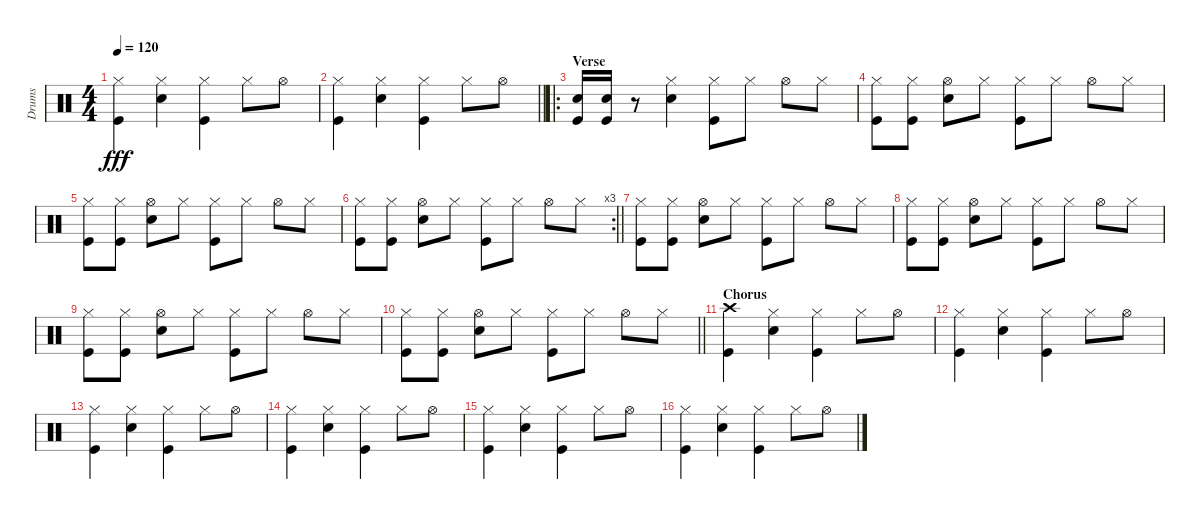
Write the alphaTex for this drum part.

\track ("Drums" "Drums") {instrument percussion}
\staff {score}
\articulation defaults
\ts (4 4)
\tempo 120
\clef neutral
\ks c
("Hi-Hat (closed)" "Kick (hit)").4{dy fff} ("Hi-Hat (closed)" "Snare (hit) 2").4 ("Hi-Hat (closed)" "Kick (hit)").4 "Hi-Hat (closed)".8 "Hi-Hat (open)".8 |
\barLineRight lightlight
("Hi-Hat (closed)" "Kick (hit)").4 ("Hi-Hat (closed)" "Snare (hit) 2").4 ("Hi-Hat (closed)" "Kick (hit)").4 "Hi-Hat (closed)".8 "Hi-Hat (open)".8 |
\ro
\section ("" "Verse")
("Snare (hit) 2" "Kick (hit)").16 ("Snare (hit) 2" "Kick (hit)").16 r.8 ("Hi-Hat (closed)" "Snare (hit) 2").4 ("Hi-Hat (closed)" "Kick (hit)").8 "Hi-Hat (closed)".8 "Hi-Hat (open)".8 "Hi-Hat (closed)".8 |
("Hi-Hat (closed)" "Kick (hit)").8 ("Hi-Hat (closed)" "Kick (hit)").8 ("Hi-Hat (open)" "Snare (hit) 2").8 "Hi-Hat (closed)".8 ("Hi-Hat (closed)" "Kick (hit)").8 "Hi-Hat (closed)".8 "Hi-Hat (open)".8 "Hi-Hat (closed)".8 |
("Hi-Hat (closed)" "Kick (hit)").8 ("Hi-Hat (closed)" "Kick (hit)").8 ("Hi-Hat (open)" "Snare (hit) 2").8 "Hi-Hat (closed)".8 ("Hi-Hat (closed)" "Kick (hit)").8 "Hi-Hat (closed)".8 "Hi-Hat (open)".8 "Hi-Hat (closed)".8 |
\rc 3
\barLineRight lightlight
("Hi-Hat (closed)" "Kick (hit)").8 ("Hi-Hat (closed)" "Kick (hit)").8 ("Hi-Hat (open)" "Snare (hit) 2").8 "Hi-Hat (closed)".8 ("Hi-Hat (closed)" "Kick (hit)").8 "Hi-Hat (closed)".8 "Hi-Hat (open)".8 "Hi-Hat (closed)".8 |
("Hi-Hat (closed)" "Kick (hit)").8 ("Hi-Hat (closed)" "Kick (hit)").8 ("Hi-Hat (open)" "Snare (hit) 2").8 "Hi-Hat (closed)".8 ("Hi-Hat (closed)" "Kick (hit)").8 "Hi-Hat (closed)".8 "Hi-Hat (open)".8 "Hi-Hat (closed)".8 |
("Hi-Hat (closed)" "Kick (hit)").8 ("Hi-Hat (closed)" "Kick (hit)").8 ("Hi-Hat (open)" "Snare (hit) 2").8 "Hi-Hat (closed)".8 ("Hi-Hat (closed)" "Kick (hit)").8 "Hi-Hat (closed)".8 "Hi-Hat (open)".8 "Hi-Hat (closed)".8 |
("Hi-Hat (closed)" "Kick (hit)").8 ("Hi-Hat (closed)" "Kick (hit)").8 ("Hi-Hat (open)" "Snare (hit) 2").8 "Hi-Hat (closed)".8 ("Hi-Hat (closed)" "Kick (hit)").8 "Hi-Hat (closed)".8 "Hi-Hat (open)".8 "Hi-Hat (closed)".8 |
\barLineRight lightlight
("Hi-Hat (closed)" "Kick (hit)").8 ("Hi-Hat (closed)" "Kick (hit)").8 ("Hi-Hat (open)" "Snare (hit) 2").8 "Hi-Hat (closed)".8 ("Hi-Hat (closed)" "Kick (hit)").8 "Hi-Hat (closed)".8 "Hi-Hat (open)".8 "Hi-Hat (closed)".8 |
\section ("" "Chorus")
("Crash high (hit)" "Kick (hit)").4 ("Hi-Hat (closed)" "Snare (hit) 2").4 ("Hi-Hat (closed)" "Kick (hit)").4 "Hi-Hat (closed)".8 "Hi-Hat (open)".8 |
("Hi-Hat (closed)" "Kick (hit)").4 ("Hi-Hat (closed)" "Snare (hit) 2").4 ("Hi-Hat (closed)" "Kick (hit)").4 "Hi-Hat (closed)".8 "Hi-Hat (open)".8 |
("Hi-Hat (closed)" "Kick (hit)").4 ("Hi-Hat (closed)" "Snare (hit) 2").4 ("Hi-Hat (closed)" "Kick (hit)").4 "Hi-Hat (closed)".8 "Hi-Hat (open)".8 |
("Hi-Hat (closed)" "Kick (hit)").4 ("Hi-Hat (closed)" "Snare (hit) 2").4 ("Hi-Hat (closed)" "Kick (hit)").4 "Hi-Hat (closed)".8 "Hi-Hat (open)".8 |
("Hi-Hat (closed)" "Kick (hit)").4 ("Hi-Hat (closed)" "Snare (hit) 2").4 ("Hi-Hat (closed)" "Kick (hit)").4 "Hi-Hat (closed)".8 "Hi-Hat (open)".8 |
("Hi-Hat (closed)" "Kick (hit)").4 ("Hi-Hat (closed)" "Snare (hit) 2").4 ("Hi-Hat (closed)" "Kick (hit)").4 "Hi-Hat (closed)".8 "Hi-Hat (open)".8
